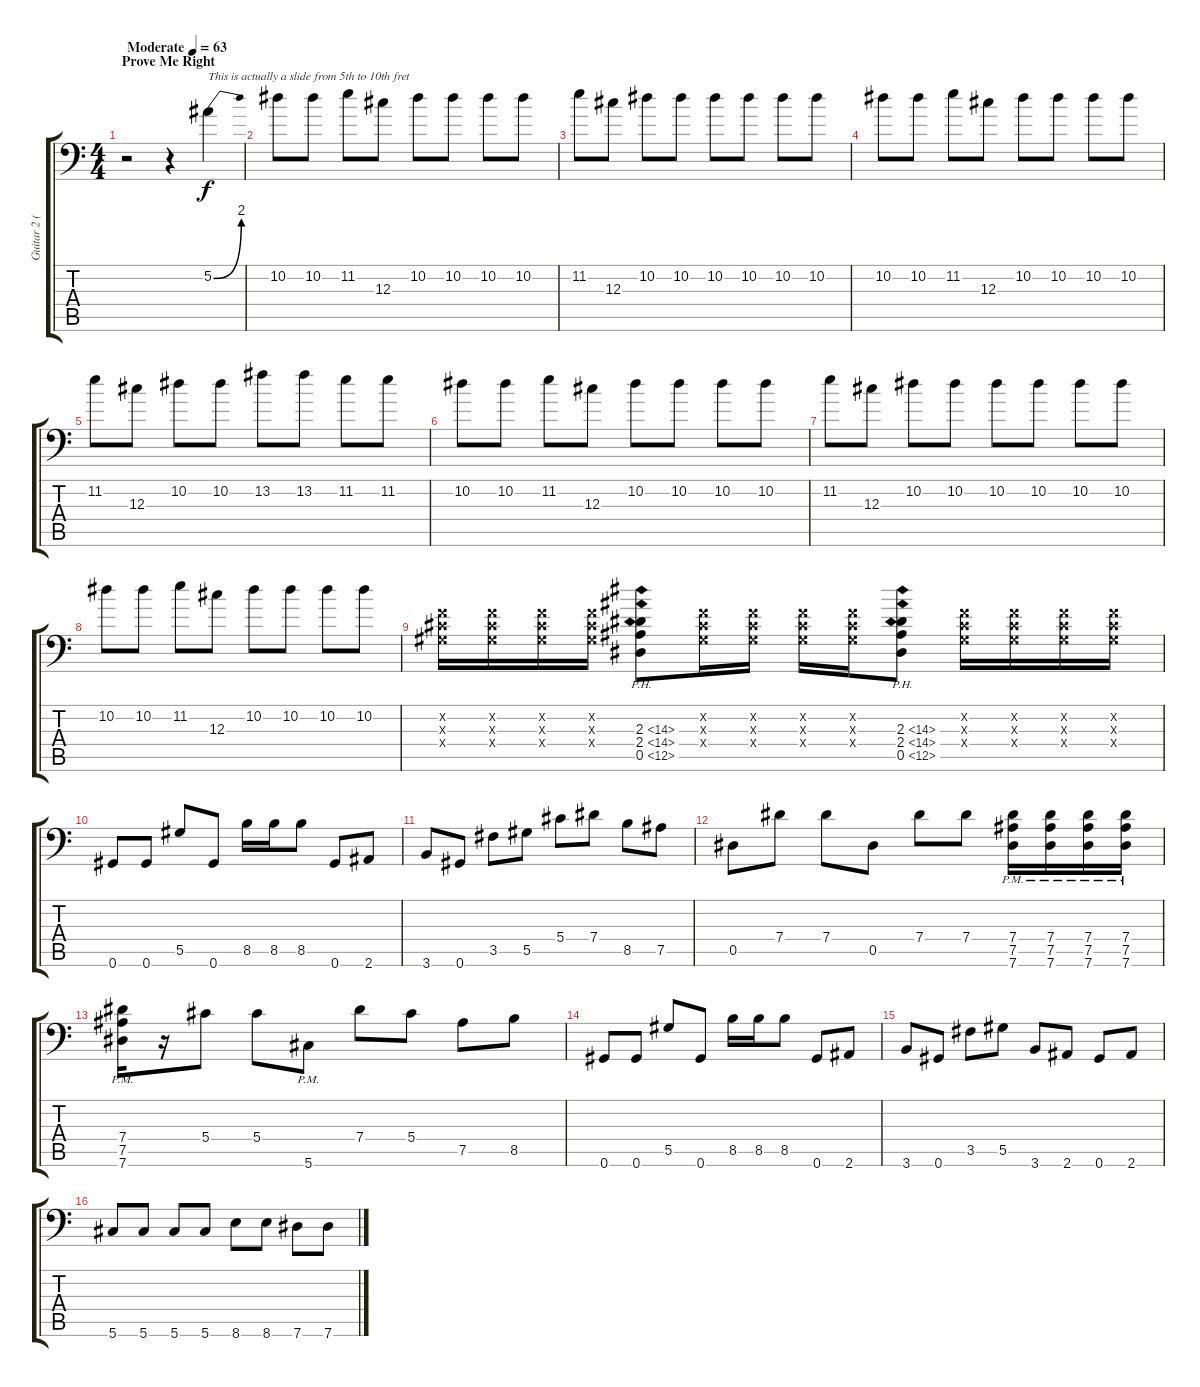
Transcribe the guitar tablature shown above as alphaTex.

\track ("Guitar 2 (Drop G#)" "Guitar 2 (") {instrument distortionguitar}
\staff {score tabs}
\tuning (Bb3 F3 Db3 Ab2 Eb2 Ab1) {hide}
\ts (4 4)
\section ("" "Prove Me Right")
\tempo (63 "Moderate")
\tempo 157
\tempo (63 "Moderate")
\clef f4
\ks c
r.2{dy f instrument distortionguitar} r.4 5.2{be (bend 0 0 60 8)}.4{txt "This is actually a slide from 5th to 10th fret"} |
10.2.8 10.2.8 11.2.8 12.3.8 10.2.8 10.2.8 10.2.8 10.2.8 |
11.2.8 12.3.8 10.2.8 10.2.8 10.2.8 10.2.8 10.2.8 10.2.8 |
10.2.8 10.2.8 11.2.8 12.3.8 10.2.8 10.2.8 10.2.8 10.2.8 |
11.2.8 12.3.8 10.2.8 10.2.8 13.2.8 13.2.8 11.2.8 11.2.8 |
10.2.8 10.2.8 11.2.8 12.3.8 10.2.8 10.2.8 10.2.8 10.2.8 |
11.2.8 12.3.8 10.2.8 10.2.8 10.2.8 10.2.8 10.2.8 10.2.8 |
10.2.8 10.2.8 11.2.8 12.3.8 10.2.8 10.2.8 10.2.8 10.2.8 |
(0.2{x} 0.3{x} 0.4{x}).16 (0.2{x} 0.3{x} 0.4{x}).16 (0.2{x} 0.3{x} 0.4{x}).16 (0.2{x} 0.3{x} 0.4{x}).16 (2.3{ph 12} 2.4{ph 12} 0.5{ph 12}).8 (0.2{x} 0.3{x} 0.4{x}).16 (0.2{x} 0.3{x} 0.4{x}).16 (0.2{x} 0.3{x} 0.4{x}).16 (0.2{x} 0.3{x} 0.4{x}).16 (2.3{ph 12} 2.4{ph 12} 0.5{ph 12}).8 (0.2{x} 0.3{x} 0.4{x}).16 (0.2{x} 0.3{x} 0.4{x}).16 (0.2{x} 0.3{x} 0.4{x}).16 (0.2{x} 0.3{x} 0.4{x}).16 |
0.6.8 0.6.8 5.5.8 0.6.8 8.5.16 8.5.16 8.5.8 0.6.8 2.6.8 |
3.6.8 0.6.8 3.5.8 5.5.8 5.4.8 7.4.8 8.5.8 7.5.8 |
0.5.8 7.4.8 7.4.8 0.5.8 7.4.8 7.4.8 (7.4{pm} 7.5{pm} 7.6{pm}).16 (7.4{pm} 7.5{pm} 7.6{pm}).16 (7.4{pm} 7.5{pm} 7.6{pm}).16 (7.4{pm} 7.5{pm} 7.6{pm}).16 |
(7.4{pm} 7.5{pm} 7.6{pm}).16 r.16 5.4.8 5.4.8 5.6{pm}.8 7.4.8 5.4.8 7.5.8 8.5.8 |
0.6.8 0.6.8 5.5.8 0.6.8 8.5.16 8.5.16 8.5.8 0.6.8 2.6.8 |
3.6.8 0.6.8 3.5.8 5.5.8 3.6.8 2.6.8 0.6.8 2.6.8 |
5.6.8 5.6.8 5.6.8 5.6.8 8.6.8 8.6.8 7.6.8 7.6.8
